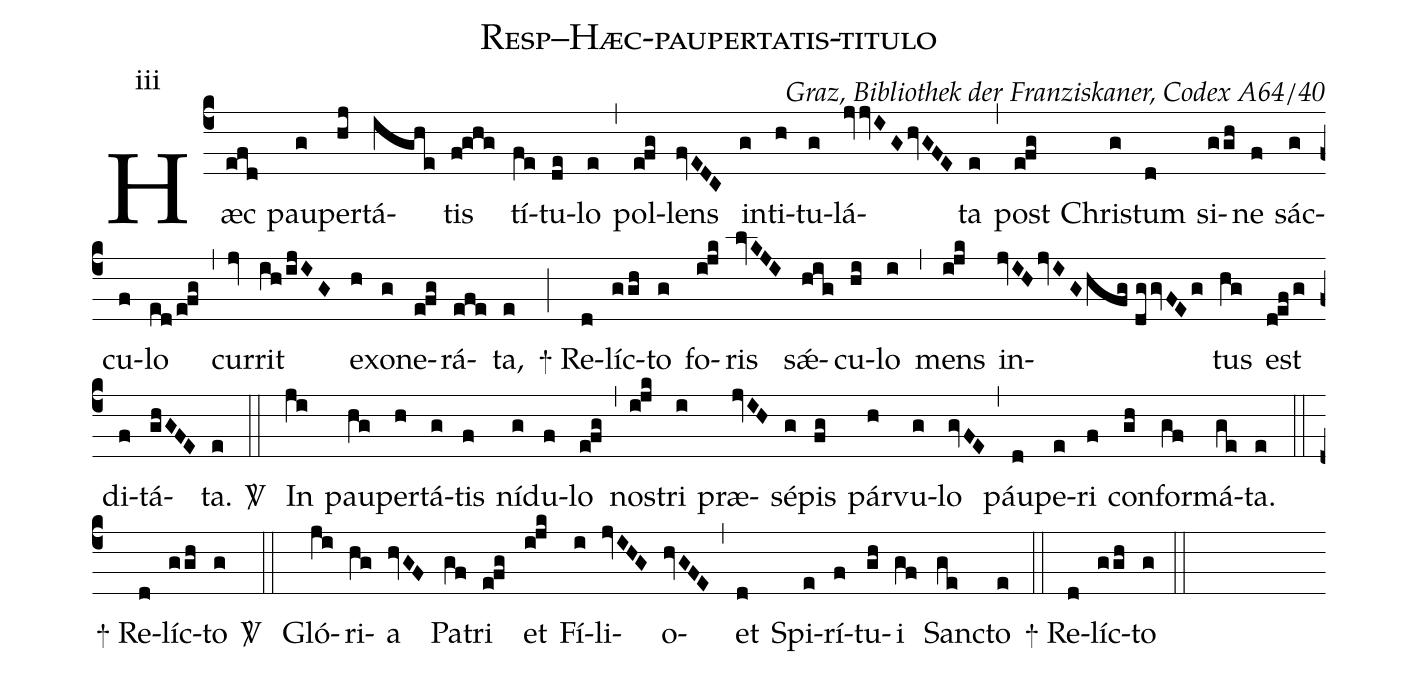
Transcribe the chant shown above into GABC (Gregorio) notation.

name: Resp--Hæc-paupertatis-titulo;
commentary: Graz, Bibliothek der Franziskaner, Codex A64/40;
annotation: iii;
%%
(c4) Hæc(efd) pau(g)per(hj)tá(ighe)tis(f!ghg) tí(fe)tu(de)lo(e) (,)
pol(e!fg)lens(fvEDC) in(g)ti(h)tu(g)lá(jvjvIGhvGFE)ta(e) (,)
post(e!fg) Chri(g)stum(d) si(ggh)ne(f) sác(g)cu(f)lo(ed/e!fg) (,)
cur(jv)rit(ih/ijIG) ex(h)o(g)ne(e!fg)rá(efe)ta,(e) (;)
+ Re(d)líc(ggh)to(g) fo(i!jk)ris(lvKJI) sǽ(hig)cu(hi)lo(i) (,)
mens(i!jk) in(jvIHjvIGhfg///dggvFEg)tus(hg) est(defg) di(f)tá(ghGFE)ta.(e)
<sp>V/</sp> (::)
In(ji) pau(hg)per(h)tá(g)tis(f) ní(g)du(f)lo(e!fg) (,)
nos(i!jk)tri(i) præ(jvIH)sé(g)pis(fg) pár(h)vu(g)lo(gvFE) (,)
páu(d)pe(e)ri(f) con(gh)for(gf)má(ge)ta.(e) (::)
+ Re(d)líc(ggh)to(g)
<sp>V/</sp> (::)
Gló(ji)ri(hg)a(hvGF) Pa(gf)tri(e!fg) et(i!jk) Fí(i)li(jvIHG)o(hvGFE)(,) et(d) Spi(e)rí(f)tu(gh)i(gf) San(ge)cto(e) (::)
+ Re(d)líc(ggh)to(g) (::)
